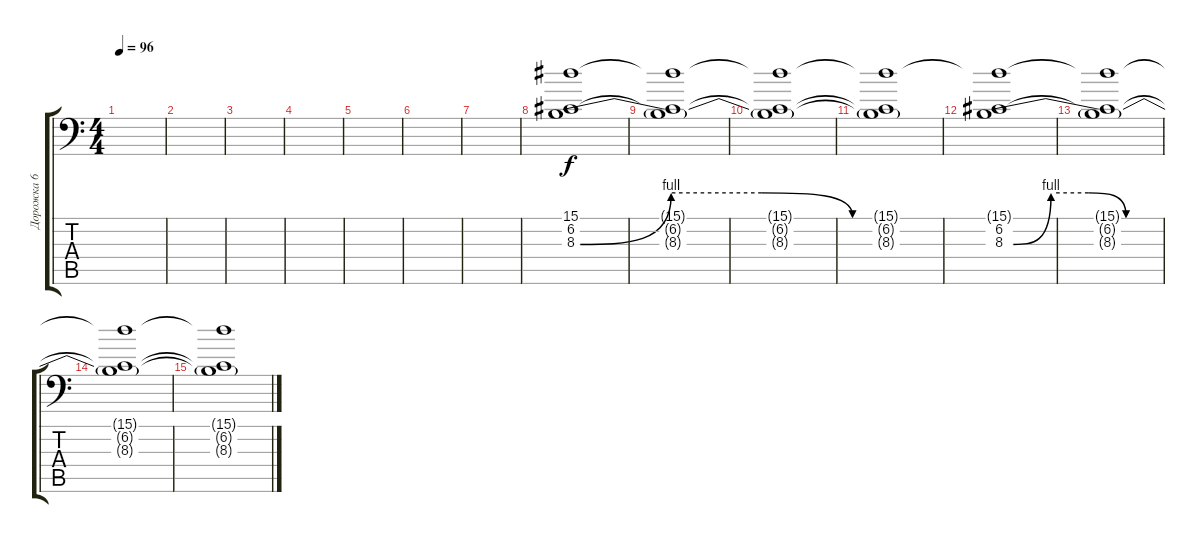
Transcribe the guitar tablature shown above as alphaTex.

\track ("Дорожка 6" "Дорожка 6") {instrument stringensemble1}
\staff {score tabs}
\tuning (C4 G3 Eb3 Bb2 F2 Bb1) {hide}
\ts (4 4)
\tempo 96
\clef f4
\ks c
|
|
|
|
|
|
|
(15.1 6.2 8.3{be (custom 0 0 15 4 30 4 45 0 60 0)}).1{volume 8} |
(15.1{t} 6.2{t} 8.3{t}).1 |
(15.1{t} 6.2{t} 8.3{t}).1 |
(15.1{t} 6.2{t} 8.3{t}).1 |
(15.1{t} 6.2 8.3{be (custom 0 0 15 4 30 4 45 0 60 0)}).1{volume 8} |
(15.1{t} 6.2{t} 8.3{t}).1 |
(15.1{t} 6.2{t} 8.3{t}).1 |
(15.1{t} 6.2{t} 8.3{t}).1
